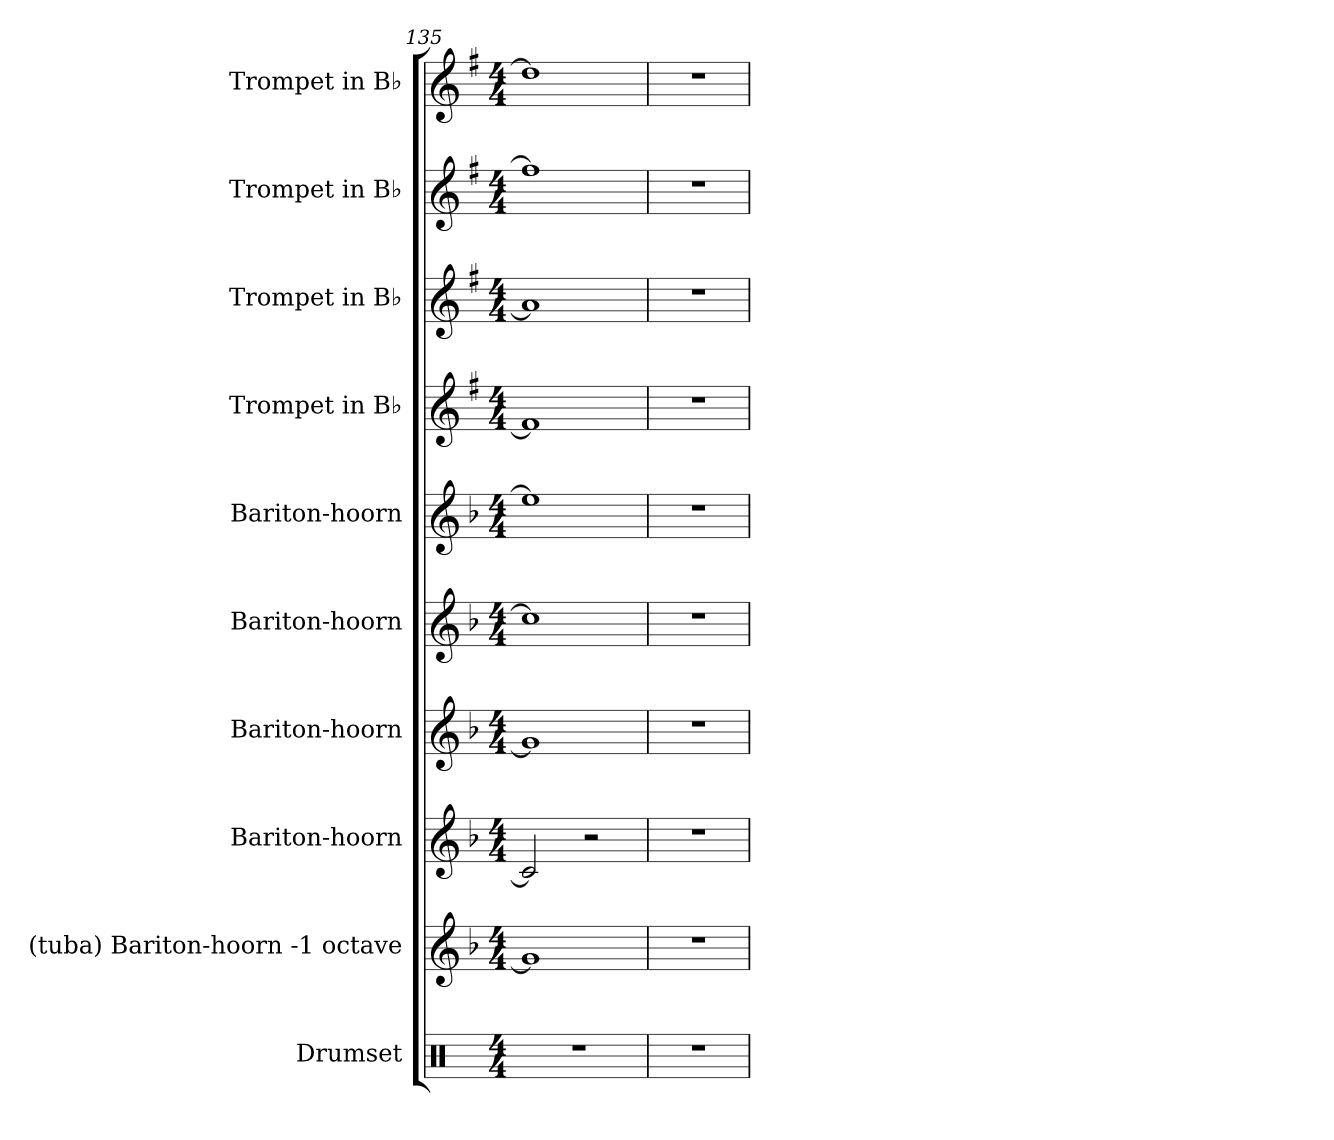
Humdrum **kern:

**kern	**kern	**kern	**kern	**kern	**kern	**kern	**kern	**kern	**kern
*part10	*part9	*part8	*part7	*part6	*part5	*part4	*part3	*part2	*part1
*staff10	*staff9	*staff8	*staff7	*staff6	*staff5	*staff4	*staff3	*staff2	*staff1
*I"Drumset	*I"(tuba) Bariton-hoorn -1 octave	*I"Bariton-hoorn	*I"Bariton-hoorn	*I"Bariton-hoorn	*I"Bariton-hoorn	*I"Trompet in B♭	*I"Trompet in B♭	*I"Trompet in B♭	*I"Trompet in B♭
*I'D. set	*I'Ba. Hn.	*I'Ba. Hn.	*I'Ba. Hn.	*I'Ba. Hn.	*I'Ba. Hn.	*	*	*	*
*clefX	*clefG2	*clefG2	*clefG2	*clefG2	*clefG2	*clefG2	*clefG2	*clefG2	*clefG2
*	*ITrd8c14	*ITrd8c14	*ITrd8c14	*ITrd8c14	*ITrd8c14	*ITrd1c2	*ITrd1c2	*ITrd1c2	*ITrd1c2
*k[]	*k[b-]	*k[b-]	*k[b-]	*k[b-]	*k[b-]	*k[b-]	*k[b-]	*k[b-]	*k[b-]
*M4/4	*M4/4	*M4/4	*M4/4	*M4/4	*M4/4	*M4/4	*M4/4	*M4/4	*M4/4
=135	=135	=135	=135	=135	=135	=135	=135	=135	=135
1r	1G]	2C/]	1G]	1c]	1e]	1e]	1g]	1ee]	1cc]
.	.	2r	.	.	.	.	.	.	.
=136	=136	=136	=136	=136	=136	=136	=136	=136	=136
1r	1r	1r	1r	1r	1r	1r	1r	1r	1r
=	=	=	=	=	=	=	=	=	=
*-	*-	*-	*-	*-	*-	*-	*-	*-	*-
